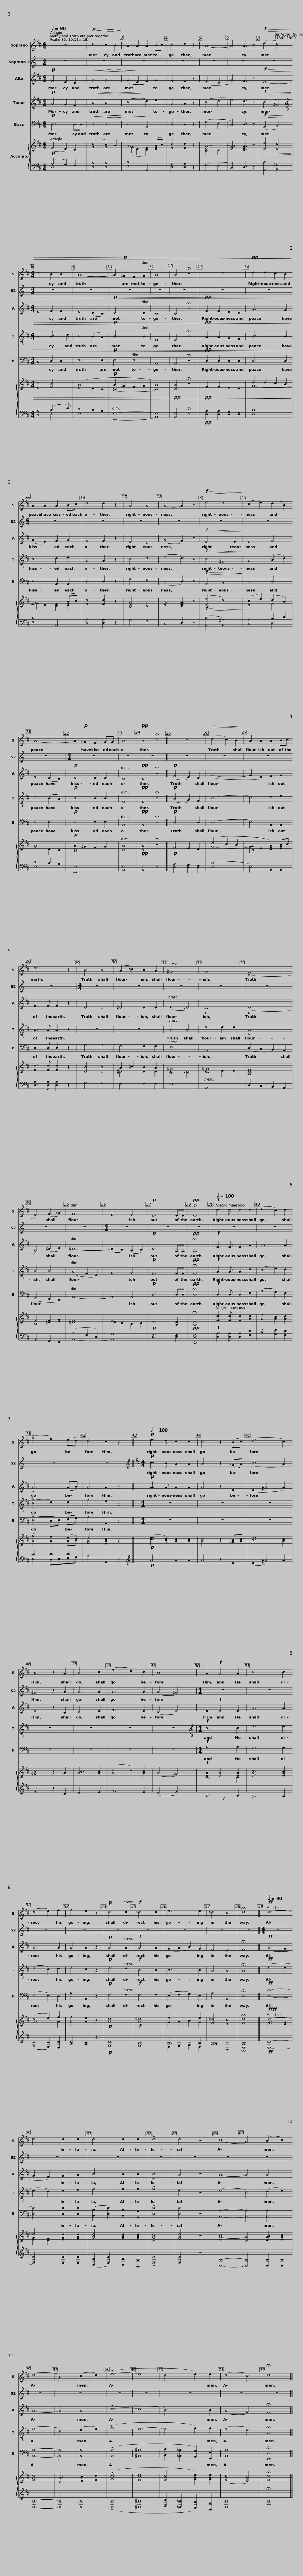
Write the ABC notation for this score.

X:1
%%score 1 2 3 4 5 { ( 6 7 ) | ( 8 9 ) }
L:1/8
Q:1/4=90
M:4/4
I:linebreak $
K:D
V:1 treble
V:2 treble
V:3 treble
V:4 treble-8
V:5 bass
V:6 treble
V:7 treble
V:8 bass
V:9 bass
V:1
 z8 |!p!!<(! d4!>(! c2!<)! B2!>)! | A2 A2 A2 (Bc) | d4 d2 z2 | A8- | %5
 A4 A3 z |!f!!>(! (e4 d4) |$[M:4/4] c4 B2 B2 | A8- | A2!p! ^G2 F2 G2 | %10
 A8 | A4 !fermata!z4 || z8 |!pp! d2 d2 c2 B2!>)! |$ A2 A2 A2 Bc | %15
 d4 d2 z2 | A4 A4 | A4- A3 z |!f!!>(! e4 d4!>)! | (c2 e2) (d2 B2) | %20
 A8- |$ A2!p! ^G2 F2 GG | A8 |!pp! A4 !fermata!z4 || z8 | %25
!>(! (d4 c2) B2!>)! | A2 A2 A2 Bc | d6 z2 |$ B4 B4 | (A2 =c2) B2 A2 | %30
 ^G8 | G8 | (!>!F8 | E4) (F2 !courtesy!=G2) | F8 |$ %35
 E4 E4 |!p! D6 DD |!pp! !fermata!D8 ||!f![Q:1/4=100] d3 d d2 d2 | (e4 c2) d2 | %40
 (!>!g4 f2) (ed) | d4 c2 z2 ||$[Q:1/4=100]!p![Q:1/4=100][Q:1/4=100][Q:1/4=100][Q:1/4=100][Q:1/4=100] e3 d c2 c2 | c4 z2 (Bc) | (d6 c2) | %45
 B4 z2 A2 | B6 c2 | (e4 d2) c2 | B8 |$ A2!f! A4 A2 | %50
 c6 c2 | (d4 e2) f2 | f4 e2 z2 |!p! d6 d2 |!f! ^d6 d2 | %55
 e6 e2 | =d4 c4 | !fermata!d8 ||$[Q:1/4=90]!ff![Q:1/4=90][Q:1/4=90][Q:1/4=90][Q:1/4=90][Q:1/4=90] d8- | d4 d2 d2 | %60
 d4 d2 d2 | !>!d8 | d4 z4 | (c8 | A4) (B2 c2) | %65
 (d8 | B4) (c2 d2) | (!>!e8- | e8 | d4 e2) e2 | %70
 (d4 c4) | !fermata!d8 |] %72
V:2
[K:C] z8 | z8 | z8 | z8 | z8 | %5
 z8 | z8 |$[M:4/4] z8 | z8 | z8 | %10
 z8 | z8 || z8 | z8 |$[M:4/4] z8 | %15
 z8 | z8 | z8 | z8 | z8 | %20
 z8 |$[M:4/4] z8 | z8 | z8 || z8 | %25
 z8 | z8 | z8 |$[M:4/4] z8 | z8 | %30
 z8 | z8 | z8 | z8 | z8 |$ %35
[M:4/4] z8 | z8 | z8 || z8 | z8 | %40
 z8 | z8 ||$[K:D][M:4/4][K:treble]!p! c3 B A2 A2 | A4 z2 (^GA) | (B6 A2) | %45
 ^G4 z2 A2 | A6 A2 | A6 A2 | (A4 ^G4) |$[M:4/4] z8 | %50
 z8 | z8 | z8 | z8 | z8 | %55
 z8 | z8 | z8 ||$[M:4/4] z8 | z8 | %60
 z8 | z8 | z8 | z8 | z8 | %65
 z8 | z8 | z8 | z8 | z8 | %70
 z8 | z8 |] %72
V:3
!p! F4 E2 D2 |!<(! G4!>(! G4!<)! | (G2!>)! E2 F2) G2 | F4 F2 z2 | (E4 D4 | %5
 G4) F3 z |!f!!>(! E8- |$[M:4/4] E4 F2 F2 | E4 (D2 C2) |!p! D6 D2 | %10
 C8 | C4 !fermata!z4 ||!pp! F2 F2 E2 D2 | G6 G2!>)! |$ (G2 E2) F2 G2 | %15
 F4 F2 z2 | E4 D4 | (G4 F3) z |!f!!>(! E6 E2!>)! | E4 F4 | %20
 E4 (D2 C2) |$!p! D4 D2 D2 | C8 |!pp! C4 !fermata!z4 ||!p! (F4 E2) D2 | %25
 (G8- | G2 E2) F2 G2 | F3 F F2 z2 |$ D4 D4 | ^D4 D2 D2 | %30
 (E4 !courtesy!=D4) | !>!C8- | (!>!D8 | B,4) (^D2 E2) | =D8- |$ %35
 (D2 C2) (B,2 C2) |!p! D6 A,A, |!pp! !fermata!A,8 ||!f! F3 F F2 A2 | A6 A2 | %40
 !>!A6 (AB) | A4 A2 z2 ||$!p! A3 A A2 A2 | A4 z2 E2 | (E2 ^G4 A2) | %45
 E4 z2 C2 | D6 E2 | F6 E2 | (D4 E4) |$ E2!f! E4 E2 | %50
 A6 A2 | A6 A2 | A4 A2 z2 |!p! A6 A2 |!f! A6 A2 | %55
 (G2 A2 B2) G2 | F4 E4 | !fermata!F8 ||$!ff! (A6 G2 | G2 F2) G2 A2 | %60
 B4 B2 B2 | !>!B8 | A4 z4 | A8- | A4 A4 | %65
 A8- | A4 A4 | (!>!c8- | c8 | B6) B2 | %70
 (A4 G4) | !fermata!F8 |] %72
V:4
!p! A4 G2 F2 |!<(! B4!>(! B4!<)! | (c4!>)! d2) e2 | A4 A2 z2 | (c4 d4 | %5
 e4) d3 z |!f!!>(! (c4 ^G4) |$[M:4/4][K:treble-8] A4 B3 d | c4 (B2 A2) |!p! B6 B2 | %10
 E8 | E4 !fermata!z4 ||!pp! A2 A2 G2 F2 | B6 B2!>)! |$ c4 d2 e2 | %15
 A4 A2 z2 | c4 d4 | (e4 d3) z |!f!!>(! c4 ^G4!>)! | A4 (B2 d2) | %20
 c4 (B2 A2) |$!p! B4 B2 B2 | E8 |!pp! E4 !fermata!z4 ||!p! (A4 G2) F2 | %25
 (B8 | c4) d2 e2 | A3 A A2 z2 |$ z8 | z8 | %30
 B4 B4 | e4 e2 e2 | !>!A8 | B4 B4 | (A4 F2 D2) |$ %35
 G4 G4 |!p! F6 FF |!pp! !fermata!F8 ||!f! A3 A A2 d2 | (c4 e2) d2 | %40
 (!>!c4 d2) d2 | f4 e2 z2 ||$[M:4/4] z8 | z8 | z8 | %45
 z8 | z8 | z8 | z8 |$[M:4/4][K:treble-8]!f! c6 c2 | %50
 e6 e2 | (d4 c2) d2 | d4 c2 z2 |!p! d6 d2 |!f! B6 B2 | %55
 B6 B2 | A4 A4 | !fermata!A8 ||$!ff! (f6 e2 | e2 d2) e2 f2 | %60
 g4 g2 g2 | !>!g8 | f4 z4 | (e8 | c4) (d2 e2) | %65
 (f8 | d4) (e2 f2) | (!>!g8 | f8- | f4 g2) g2 | %70
 (f4 e4) | !fermata!A8 |] %72
V:5
!p! D,6 D,D, |!<(! D,4!>(! D,4!<)! | E,4!>)! A,,4 | D,4 D,2 z2 | (G,4 F,4 | %5
 C,4) D,3 z |!f!!>(! (A,,4 B,,4) |$[M:4/4] C,4 D,2 D,2 | E,6 E,2 |!p! E,4 E,4 | %10
 A,,8 | A,,4 !fermata!z4 ||!pp! D,2 D,2 D,2 D,2 | D,6 D,2!>)! |$ E,4 A,,2 A,,2 | %15
 D,4 D,2 z2 | G,4 F,4 | (C,4 D,3) z |!f!!>(! A,,4 B,,4!>)! | C,4 D,4 | %20
 E,4 E,4 |$!p! E,4 E,2 E,2 | A,,8 |!pp! A,,4 !fermata!z4 ||!p! D,6 D,2 | %25
 (D,8 | E,4) A,,2 A,,2 | D,3 D, D,2 z2 |$ G,4 G,4 | F,4 F,2 F,2 | %30
 E,8 | A,,8 | (D,2 C,2 B,,2) A,,2 | (G,,4 F,,2 E,,2) | A,,8- |$ %35
 A,,4 A,,4 |!p! D,6 D,D, |!pp! !fermata!D,8 ||!f! D,3 D, D,2 F,2 | (A,4 G,2) F,2 | %40
 (!>!E,4 D,E,) (F,G,) | A,4 A,,2 z2 ||$[M:4/4] z8 | z8 | z8 | %45
 z8 | z8 | z8 | z8 |$[M:4/4]!f! A,6 A,2 | %50
 G,6 G,2 | (F,4 E,2) D,2 | A,4 A,,2 z2 |!p! F,6 F,2 |!f! F,6 F,2 | %55
 (E,2 F,2 G,2) E,2 | A,4 A,,4 | !fermata!D,8 ||$!ff! [D,D]8- | [D,D]4 [D,D]2 [D,D]2 | %60
 ([B,,B,]2 [D,D]2) [B,,B,]2 [G,,G,]2 | !>![D,D]8 | [D,D]4 z4 | [A,,A,]8- | [A,,A,]4 [A,,A,]4 | %65
 [A,,A,]8- | [A,,A,]4 [A,,A,]4 | (!>![A,,A,]8 | [^A,,^A,]8 | [B,,B,]2 [=A,,=A,]2 [G,,G,]2) [E,,E,]2 | %70
 [A,,A,]8 | !fermata![D,,D,]8 |] %72
V:6
!p! (F4 E2) D2 | (d4 c2) B2 | A6 (Bc) | [Fd]4 [Fd]2 z2 | A8- | %5
 [EGA]4 [DFA]3 z |!>(! [Ee]4 [Ed]4 |$[M:4/4] [Ec]4 [FB]4 | (A8 |!p! A2 ^G2 F2 G2 | %10
 A8) |!pp! [CA]4 !fermata!z4 ||!pp! F2 F2 E2 D2 | d2 d2 c2 B2!>)! |$ A6 (Bc) | %15
 [Fd]4 [Fd]2 z2 | [CEA]4 [DA]4 | [EGA]4 [DFA]3 z |!f!!>(! ([Ee]4 d4)!>)! | (c2 e2) (d2 B2) | %20
 A8 |$!p! A2 ^G2 F2 G2 | A8 |!pp! [CA]4 !fermata!z4 ||!p! F4 E2 D2 | %25
 (d4 c2 B2 | [CA]4 A2) Bc | [Fd]3 [Fd] [Fd]2 z2 |$ [DB]4 [DB]4 | A2 =c2 B2 A2 | %30
 ^G8 | [C=G]8 | [A,DF]8 | E4 [^DF]2 [EG]2 | [=DF]8 |$ %35
 E8 |!p! D6 [A,D]2 |!pp! !fermata![A,D]8 ||!f! [Fd]3 [Fd] [Fd]2 [Ad]2 | [Ae]4 [Ac]2 [Ad]2 | %40
 !>![Ag]4 [Af]2 ([Ae][Bd]) | [FAd]4 [EAc]2 z2 ||$!p! ([ce]3 [Bd]) [Ac]2 [Ac]2 | [Ac]4 z2 [^GB][Ac] | [Bd]6 [Ac]2 | %45
 [^GB]4 z2 A2 | [AB]6 [Ac]2 | (e4 d2) c2 | (A4 ^G4) |$!f! [EA]2 [EA]4 [EA]2 | %50
 [EAc]6 [EAc]2 | (d4 e2) f2 | [Af]4 [Ae]2 z2 |!p! [Ad]8 |!f! [A^d]8 | %55
 e6 e2 | [F!courtesy!=d]4 [Ec]4 | !fermata!d8 ||$!ff!!ff! d8- | d4 [EGd]2 [FAd]2 | %60
 [GBd]4 [GBd]2 [GBd]2 | !>![GBd]8 | [FAd]4 z4 | [EAc]8- | [CA]4 [DAB]2 [EAc]2 | %65
 [FAd]8 | [DAB]4 [Ec]2 [Fd]2 | (!>![Gce]8 | [Fce]8 | [FBd]4 [GBe]2) [GBe]2 | %70
 ([FAd]4 [EGc]4) | !fermata![Fd]8 |] %72
V:7
 x4 x4 | G4 G4 | (G2 E2 [DF]2) [EG]2 | x4 x4 | [CE]4 D4 | %5
 x4 x4 | x4 x4 |$[M:4/4] x4 x4 | E4 D2 C2 | ([B,D]8 | %10
 C8) | x4 x4 || x4 x4 | G8- |$ G2 E2 [DF]2 [EG]2 | %15
 x4 x4 | x4 x4 | x4 x4 | x4 x4 | E4 F4 | %20
 E4 D2 C2 |$ [B,D]8 | C8 | x4 x4 || x4 x4 | %25
 G8- | G2 E2 [DF]2 [EG]2 | x4 x4 |$ x4 x4 | ^D4 D2 D2 | %30
 [B,E]4 [B,=D]4 | E4 E2 E2 | x8 | B,8 | x8 |$ %35
 D2 C2 B,2 C2 | x8 | x8 || x8 | x8 | %40
 x8 | x8 ||$ x8 | x8 | x8 | %45
 x8 | x8 | A6 A2 | x4 x4 |$ C6 C2 | %50
 x4 x4 | A6 A2 | x4 x4 | x8 | x8 | %55
 G2 A2 B2 G2 | x4 x4 | F8 ||$ [FA]6 [EG]2 | [EG]2 [DF]2 x4 | %60
 x8 | x8 | x8 | x8 | x8 | %65
 x8 | x4 A4 | x8 | x8 | x4 x4 | %70
 x4 x4 | x8 |] %72
V:8
 (A,4 G,2) F,2 | [D,B,]4 [D,B,]4 | C4 A,,4 | [D,A,]4 [D,A,]2 z2 | (G,4 F,4 | %5
 C,4) D,3 z | [A,,C]4 [B,,^G,]4 |$[M:4/4] A,4 (B,3 D) | C4 B,2 A,2 | E,8- | %10
 E,8 | [A,,E,]4 !fermata!z4 ||!pp! [D,A,]2 [D,A,]2 [D,G,]2 [D,F,]2 | B,8 |$ C4 A,,4 | %15
 [D,A,]4 [D,A,]2 z2 | G,4 F,4 | C,4 D,3 z | ([A,,C]4 [B,,^G,]4) | A,4 B,2 D2 | %20
 C4 B,2 A,2 |$ [E,,E,]8 | [A,,E,]8 | [A,,E,]4 z4 || [D,A,]4 [D,G,]2 [D,F,]2 | %25
 ([D,B,]8 | E,4) A,,2 A,,2 | [D,A,]3 [D,A,] [D,A,]2 z2 |$ G,4 G,4 | F,4 F,2 F,2 | %30
 E,8 | A,,8 | D,2 C,2 B,,2 A,,2 | G,,4 F,,2 E,,2 | (A,4 F,2 D,2) |$ %35
 G,8 | [D,F,]6 [D,F,]2 | F,8 || [D,A,]3 [D,A,] [D,A,]2 [F,D]2 | !>![A,C]4 [G,E]2 [F,D]2 | %40
 C4 D2 D2 | A,4 A,,2 z2 ||$[K:treble]!p! A4 A2 A2 | A4 z2 E2 | (E2 ^G4) A2 | %45
 E4 z2 C2 | D6 E2 | F6 E2 | (D4 E4) |$!f! x8 | %50
 x8 | x8 | [A,D]4 [A,C]2 z2 |!p! [F,D]8 | [F,B,]8 | %55
 B,6 B,2 | A,8 | A,8 ||$!ff! [D,D]8- | [D,D]4 [D,D]2 [D,D]2 | %60
 ([B,,B,]2 [D,D]2) [B,,B,]2 [G,,G,]2 | !>![D,D]8 | [D,D]4 z4 | [A,,A,]8- | [A,,A,]4 [A,,A,]2 [A,,A,]2 | %65
 [A,,A,]8- | [A,,A,]4 [A,,A,]4 | (!>![A,,A,]8 | [^A,,^A,]8 | [B,,B,]2 [!courtesy!=A,,!courtesy!=A,]2 [G,,G,]2) [E,,E,]2 | %70
 [A,,A,]8 | !fermata![D,A,]8 |] %72
V:9
 D,8 | x4 x4 | E,4 x4 | x4 x4 | x4 x4 | %5
 x4 x4 | x4 x4 |$[M:4/4] C,4 D,4 | E,8 | (E,,8 | %10
 A,,8) | x4 x4 || x4 x4 | D,8 |$ E,4 x4 | %15
 x4 x4 | x4 x4 | x4 x4 | x4 x4 | C,4 D,4 | %20
 E,8- |$ x8 | x8 | x8 || x8 | %25
 x8 | x8 | x8 |$ x8 | x8 | %30
 x8 | x8 | x8 | x8 | A,,8- |$ %35
 A,,8 | x4 x4 | !fermata!D,8 || x4 x4 | x4 x4 | %40
 E,4 D,E,F,G, | x8 ||$[K:treble] x8 | x8 | x8 | %45
 x8 | x8 | x8 | x8 |$ A,6 A,2 | %50
 G,6 G,2 | ([F,D]4 [E,C]2) [D,D]2 | x4 x4 | x8 | x8 | %55
 E,2 F,2 G,2 E,2 | A,4 A,,4 | !fermata!D,8 ||$ x8 | x8 | %60
 x8 | x8 | x8 | x8 | x8 | %65
 x8 | x8 | x8 | x8 | x8 | %70
 x8 | x8 |] %72
